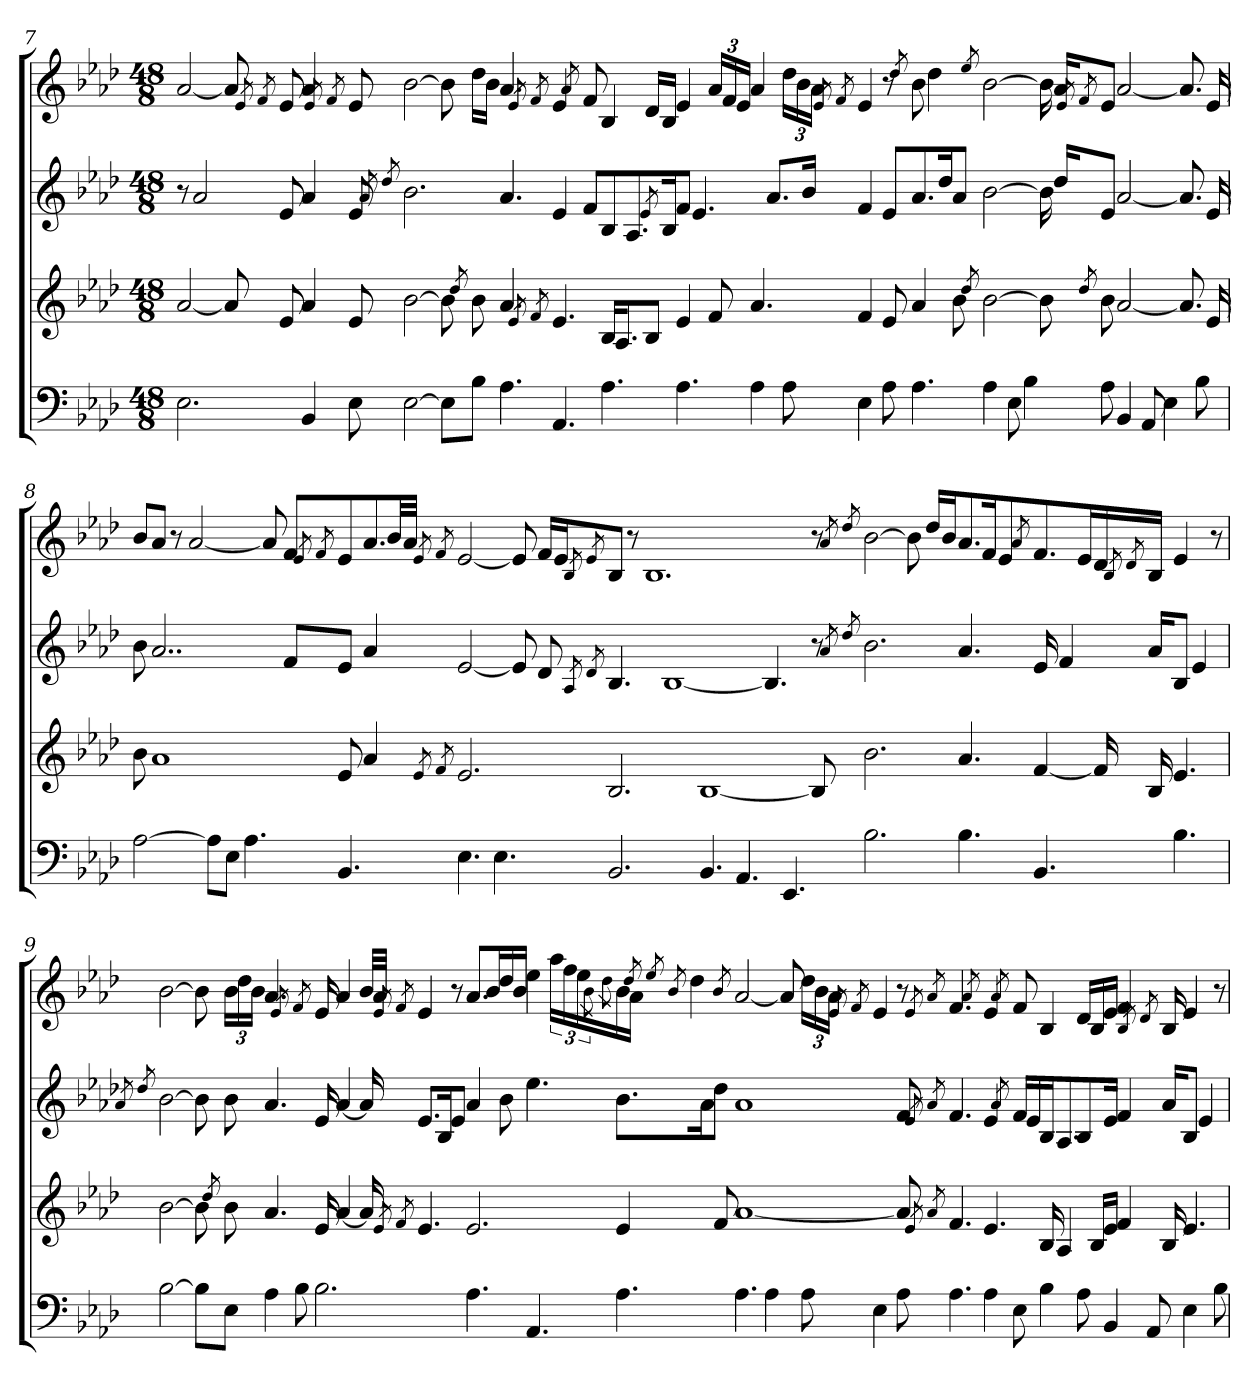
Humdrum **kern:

**kern	**kern	**kern	**kern
*part4	*part3	*part2	*part1
*staff4	*staff3	*staff2	*staff1
*clefF4	*clefG2	*clefG2	*clefG2
*k[b-e-a-d-]	*k[b-e-a-d-]	*k[b-e-a-d-]	*k[b-e-a-d-]
*M48/8	*M48/8	*M48/8	*M48/8
=7	=7	=7	=7
2.E-	[2a-	8r	[2a-
.	.	2a-	.
.	8a-]	.	8a-]
.	.	.	8qe-
.	.	.	8qf
.	8e-	8e-	8e-
4BB-	4a-	4a-	4a-
.	.	.	8qe-
.	.	.	8qf
8E-	8e-	8e-	8e-
.	.	8qa-	.
.	.	8qdd-	.
[2E-	[2b-	2.b-	[2b-
8E-\L]	8b-]	.	8b-]
.	8qdd-	.	.
8B-\J	8b-	.	16dd-\LL
.	.	.	16b-\JJ
4.A-	4.a-	4.a-	4.a-
.	8qe-	.	8qe-
.	8qf	.	8qf
4.AA-	4.e-	4e-	4e-
.	.	.	8qa-
.	.	8f/L	8f
4.A-	16B-/KL	8B-/	4B-
.	8.A-/	.	.
.	.	8.A-/	.
.	8B-/J	.	16d-/LL
.	.	8qe-/	.
.	.	16B-/K	16B-/JJ
4.A-	4e-	8f/J	4e-
.	.	4.e-	.
.	8f	.	24a-/LL
.	.	.	24f/
.	.	.	24e-/JJ
4A-	4.a-	.	4a-
.	.	8.a-/L	.
8A-	.	.	24dd-\LL
.	.	.	24b-\
.	.	16b-/Jk	.
.	.	.	24a-\JJ
.	.	.	8qe-
.	.	.	8qf
4E-	4f	4f	4e-
8A-	8e-	8e-/L	8r
.	.	.	8qdd-
4.A-	4a-	8.a-/	8b-
.	.	.	4dd-
.	.	16dd-/K	.
.	8b-	8a-/J	.
.	8qdd-	.	8qee-
4A-	[2b-	[2b-	[2b-
8E-	.	.	.
4B-	.	.	.
.	8b-]	16b-]	16b-]
.	.	16dd-/KL	16a-/KL
.	.	.	8qe-/
.	8qdd-	.	8qf/
8A-	8b-	8e-/J	8e-/J
4BB-	[2a-	[2a-	[2a-
8AA-	.	.	.
4E-	.	.	.
.	8.a-]	8.a-]	8.a-]
8B-	.	.	.
.	16e-	16e-	16e-
=8	=8	=8	=8
[2A-	8b-	8b-	8b-/L
.	1a-	2..a-	8a-/J
.	.	.	8r
.	.	.	[2a-
8A-\L]	.	.	.
8E-\J	.	.	.
4.A-	.	.	.
.	.	.	8a-]
.	.	8f/L	8f/L
.	.	.	8qe-/
.	.	.	8qf/
4.BB-	8e-	8e-/J	8e-/
.	4a-	4a-	8.a-/
.	.	.	32b-/LL
.	.	.	32a-/JJJ
.	8qe-	.	8qe-
.	8qf	.	8qf
4.E-	2.e-	[2e-	[2e-
4.E-	.	.	.
.	.	8e-]	8e-]
.	.	8d-	16f/LL
.	.	.	16e-/J
.	.	8qA-	8qB-/
.	.	8qd-	8qe-/
2.BB-	2.B-	4.B-	8B-/J
.	.	.	8r
.	.	.	1.B-
.	.	[1B-	.
4.BB-	[1B-	.	.
4.AA-	.	.	.
.	.	4.B-]	.
4.EE-	.	.	.
.	8B-]	8r	8r
.	.	8qa-	8qa-
.	.	8qdd-	8qdd-
2.B-	2.b-	2.b-	[2b-
.	.	.	8b-]
.	.	.	16dd-/LL
.	.	.	16b-/J
4.B-	4.a-	4.a-	8.a-/
.	.	.	16f/K
.	.	.	8e-/
.	.	.	8qa-/
4.BB-	[4f	16e-	8.f/
.	.	4f	.
.	.	.	16e-/L
.	16f]	.	16d-/
.	.	.	8qB-/
.	.	.	8qd-/
.	16B-	16a-/KL	16B-/JJ
4.B-	4.e-	8B-/J	4e-
.	.	4e-	.
.	.	.	8r
=9	=9	=9	=9
.	.	8qa-	.
.	.	8qdd-	.
[2B-	[2b-	[2b-	[2b-
8B-\L]	8b-]	8b-]	8b-]
.	8qdd-	.	.
8E-\J	8b-	8b-	24b-\LL
.	.	.	24dd-\
.	.	.	24b-\JJ
4A-	4.a-	4.a-	4.a-
8B-	.	.	.
.	.	.	8qe-
.	.	.	8qf
2.B-	16e-	16e-	16e-
.	[4a-	[4a-	4a-
.	16a-]	16a-]	32b-/LLL
.	.	.	32a-/JJJ
.	8qe-	.	8qe-
.	8qf	.	8qf
.	4.e-	8.e-/L	4e-
.	.	16B-/K	.
.	.	8e-/J	8r
4.A-	2.e-	4a-	8.a-/L
.	.	.	16b-/L
.	.	8b-	16dd-/
.	.	.	16b-/JJ
4.AA-	.	4.ee-	4ee-
.	.	.	24aa-\LL
.	.	.	24ff\
.	.	.	24ee-\
.	.	.	8qb-\
.	.	.	8qdd-\
4.A-	4e-	8.b-\L	16b-\
.	.	.	16a-\JJ
.	.	.	8qdd-
.	.	.	8qee-
.	.	.	8qb-
.	.	.	4dd-
.	.	16a-\K	.
.	8f	8dd-\J	.
.	.	.	8qb-
4.A-	[1a-	1a-	[2a-
4A-	.	.	.
.	.	.	8a-]
8A-	.	.	24dd-\LL
.	.	.	24b-\
.	.	.	24a-\JJ
.	.	.	8qe-
.	.	.	8qf
4E-	.	.	4e-
8A-	8a-]	8f	8r
.	8qe-	8qe-	8qe-
.	8qa-	8qa-	8qa-
4.A-	4.f	4.f	4.f
.	.	.	8qa-
4A-	4.e-	4e-	4e-
.	.	8qa-	8qa-
8E-	.	16f/LL	8f
.	.	16e-/	.
4B-	16B-	16B-/J	4B-
.	4A-	8.A-/	.
8A-	.	8B-/	16d-/LL
.	16B-/LL	.	16B-/
4BB-	16e-/JJ	16e-/Jk	16e-/JJ
.	4f	4f	4f
8AA-	.	.	.
.	.	.	8qB-
.	.	.	8qd-
.	16B-	16a-/KL	16B-
4E-	4.e-	8B-/J	4e-
.	.	4e-	.
8B-	.	.	8r
=	=	=	=
*-	*-	*-	*-
